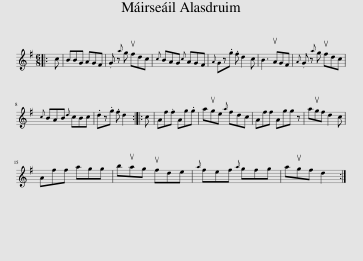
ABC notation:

X:1
L:1/8
M:6/8
I:linebreak $
K:G
V:1 treble
V:1
|: c | BBG AGF | .G z{a} g ufdc |{c} BAG{c} AGF |{A} Gz.g .f d2 c | %5
 B3 uAGF |{A} .G z{a} g ufdc |${c} BAB{d} cBc | .dz.g .f d2 :: c | %10
 Af.f Ag.g | auge{a} fdc | Aff Agg z | augf d2 c |$ Aff agg | %15
 buag ufde |{a} fef{a} gfg | augf d2 :| %18
